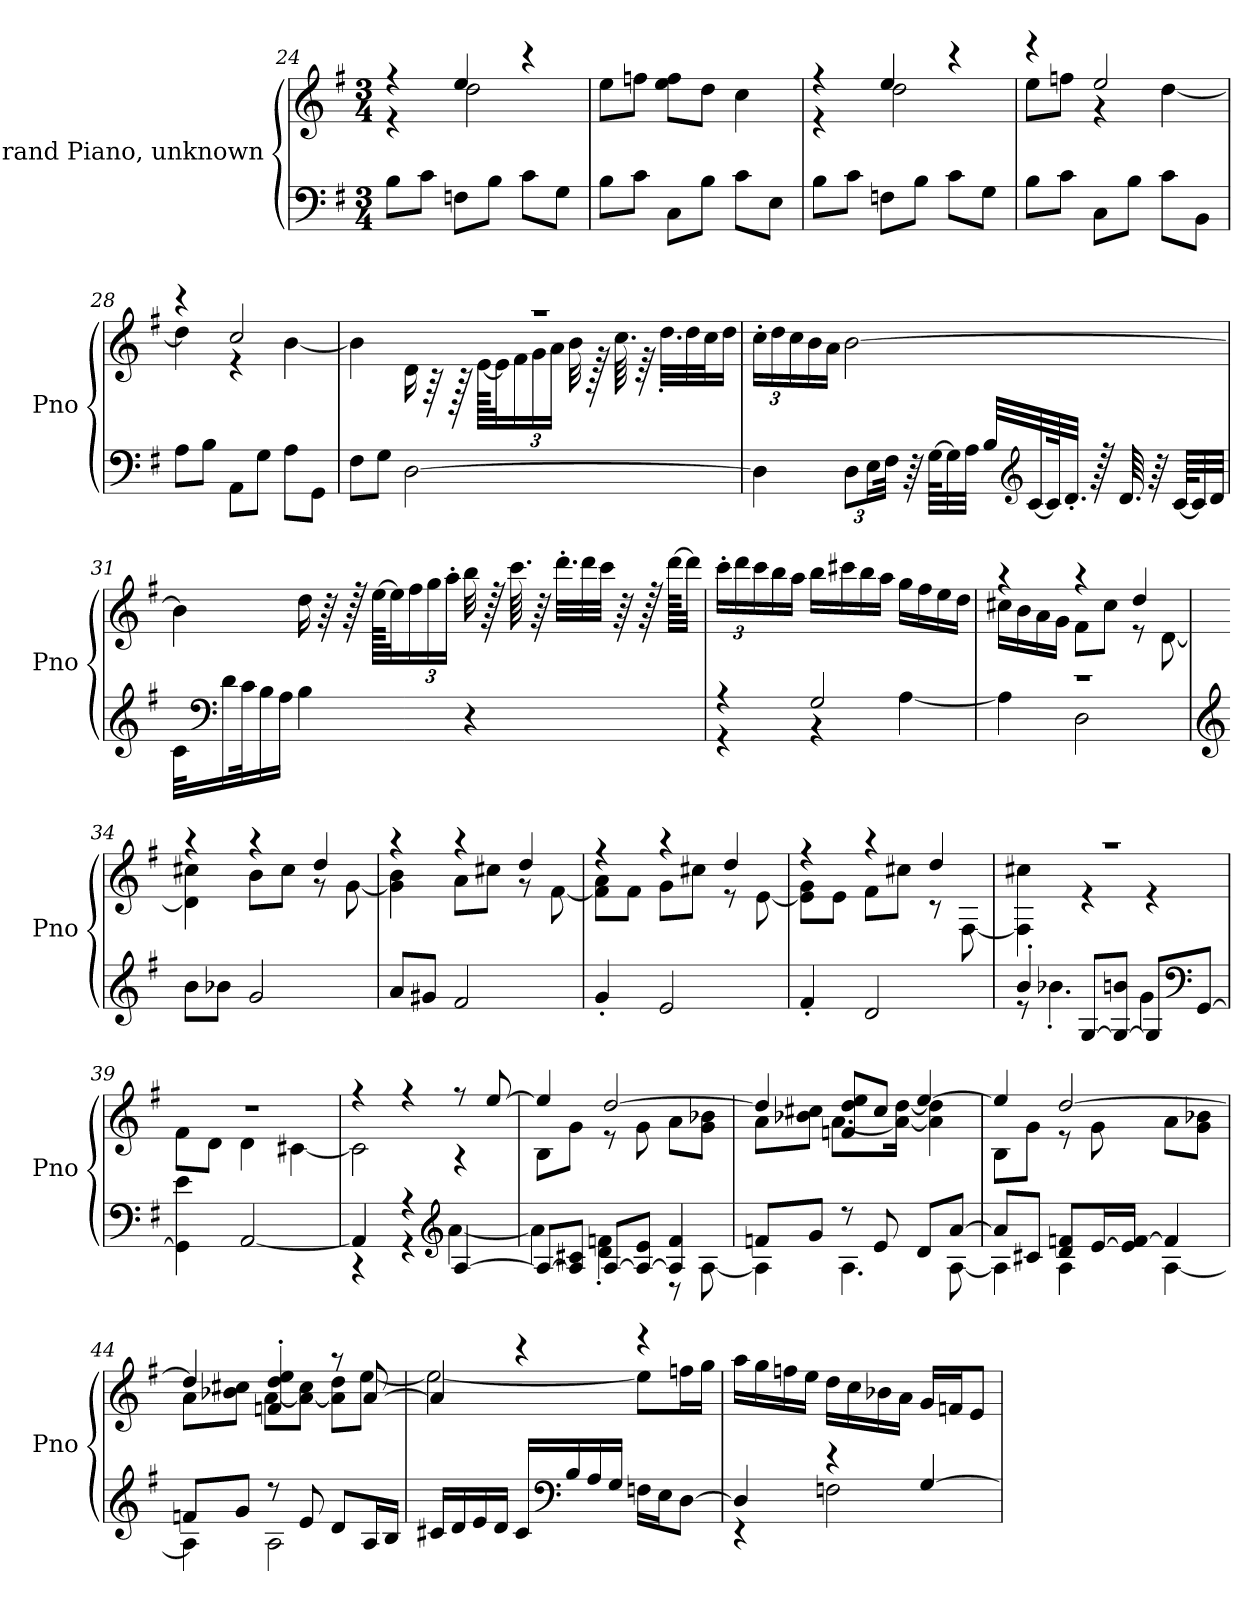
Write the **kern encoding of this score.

**kern	**kern
*part1	*part1
*staff2	*staff1
*I"Grand Piano, unknown	*
*I'Pno	*
*clefF4	*clefG2
*k[f#]	*k[f#]
*M3/4	*M3/4
=24	=24
*	*^
8B\L	4r	4r
8c\J	.	.
8Fn\L	4ee/	2dd\
8B\J	.	.
8c\L	4r	.
8G\J	.	.
*	*v	*v
=25	=25
8B\L	8ee\L
8c\J	8ffn\J
8C\L	8ee\ 8ff\L
8B\J	8dd\J
8c\L	4cc\
8E\J	.
=26	=26
*	*^
8B\L	4r	4r
8c\J	.	.
8Fn\L	4ee/	2dd\
8B\J	.	.
8c\L	4r	.
8G\J	.	.
=27	=27	=27
8B\L	4r	8ee\L
8c\J	.	8ffn\J
8C\L	2ee/	4r
8B\J	.	.
8c\L	.	[4dd\
8BB\J	.	.
=28	=28	=28
8A\L	4r	4dd\]
8B\J	.	.
8AA\L	2cc/	4r
8G\J	.	.
8A\L	.	[4b\
8GG\J	.	.
!!LO:LB:g=z	!!
=29	=29	=29
8F#\L	2.r	4b\]
8G\J	.	.
[2D\	.	16d\
.	.	64r
.	.	128r
.	.	[128e\KKLLL
.	.	32e\J]
*	*	*Xbrackettup
.	.	24f#\
.	.	24g\
.	.	24a\JJ
.	.	32b\
.	.	128r
.	.	64.cc\
.	.	64r
.	.	32.dd'\LLL
.	.	32dd\
.	.	32cc\J
.	.	16dd\JJ
*	*v	*v
=30	=30
4D\]	24cc'\LL
.	24dd\
.	24cc\
.	16b\
.	16a\JJ
*Xbrackettup	*
12D\L	[2b\
24E\L	.
32F#\JJk	.
64r	.
[64G\KLLL	.
32G\]	.
32A\JJJ	.
32B/LLL	.
*clefG2	*
[32c/	.
64c/K]	.
32.d'/JJJ	.
128r	.
64.d/	.
64r	.
[64c/KLLL	.
32c/]	.
32d/JJJ	.
!!LO:PB:g=z
=31	=31
32c\KLL	4b\]
*clefF4	*
16d\	.
32c\K	.
16B\	.
16A\JJ	.
4B\	16dd\
.	64r
.	128r
.	[128ee\KKLLL
.	32ee\J]
.	24ff#\
.	24gg\
.	24aa'\JJ
4r	32bb\
.	128r
.	64.ccc\
.	64r
.	32.ddd'\LLL
.	32ddd\
.	32ccc\JJJ
.	64r
.	128r
.	[128ddd\KKLLL
.	32ddd\JJJ]
=32	=32
*^	*
4r	4r	24ccc'\LL
.	.	24ddd\
.	.	24ccc\
.	.	16bb\
.	.	16aa\JJ
2G/	4r	16bb\LL
.	.	16ccc#X\
.	.	16bb\
.	.	16aa\JJ
.	[4A\	16gg\LL
.	.	16ff#\
.	.	16ee\
.	.	16dd\JJ
!!LO:LB:g=z
=33	=33	=33
*	*	*^
2.r	4A\]	4r	16cc#X\LL
.	.	.	16b\
.	.	.	16a\
.	.	.	16g\JJ
.	2D\	4r	8f#\L
.	.	.	8cc#\J
.	.	4dd/	8r
.	.	.	[8d\
*v	*v	*	*
=34	=34	=34
*clefG2	*	*
8b\L	4r	4d\] 4cc#X\
8b-X\J	.	.
2g/	4r	8b\L
.	.	8cc#\J
.	4dd/	8r
.	.	[8g\
=35	=35	=35
8a/L	4r	4g\] 4b\
8g#X/J	.	.
2f#/	4r	8a\L
.	.	8cc#X\J
.	4dd/	8r
.	.	[8f#\
=36	=36	=36
4g'/	4r	8f#\] 8a\L
.	.	8f#\J
2e/	4r	8g\L
.	.	8cc#X\J
.	4dd/	8r
.	.	[8e\
=37	=37	=37
4f#'/	4r	8e\] 8g\L
.	.	8e\J
2d/	4r	8f#\L
.	.	8cc#X\J
.	4dd/	8r
.	.	[8F#\
!!LO:LB:g=z	!!
=38	=38	=38
*^	*	*
4b'/	8r	2.r	4F#\] 4cc#X\
.	4.b-X'\	.	.
[8G/L	.	.	4r
8G/_ 8bn/J	.	.	.
8G/L]	4g\	.	4r
*clefF4	*	*	*
[8GG/J	.	.	.
*v	*v	*	*
=39	=39	=39
4GG\] 4e\	2.r	8f#\L
.	.	8d\J
[2AA/	.	4d\
.	.	[4c#X\
=40	=40	=40
*^	*	*
4AA/]	4r	4r	2c#\]
4r	4r	4r	.
*clefG2	*	*	*
[4A/	[4a\	8r	4r
.	.	[8ee/	.
=41	=41	=41	=41
8A/L_	4a\]	4ee/]	8B\L
8A/] 8c#X/J	.	.	8g\J
[8A/L	4d\' 4fn\'	[2dd/	8r
8A/_ 8e/J	.	.	8g\
4A/] 4f/	8r	.	8a\L
.	[8A\	.	8g\ 8b-X\J
!!LO:LB:g=z	!!
=42	=42	=42	=42
8fn/L	4A\]	4dd/]	8a\L
8g/J	.	.	8b-X\ 8cc#X\J
8r	4.A\	8fn/ 8dd/ 8ee/L	[8.a\L
8e/	.	8cc#/J	.
.	.	.	16a\_ [16dd\Jk
8d/L	.	[4ee/	4a\] 4dd\]
[8a/J	[8A\	.	.
=43	=43	=43	=43
8a/L]	4A\]	4ee/]	8B\L
8c#X/J	.	.	8g\J
8d/ 8fn/L	4A\	[2dd/	8r
[16e/L	.	.	8g\
16e/] [16f/JJ	.	.	.
4f/]	[4A\	.	8a\L
.	.	.	8g\ 8b-X\J
=44	=44	=44	=44
8fn/L	4A\]	4dd/]	8a\L
8g/J	.	.	8b-X\ 8cc#X\J
8r	2A\	4fn/' 4dd/' 4ee/'	[8a\L
8e/	.	.	8a\_ 8cc#\J
8d/L	.	8r	8a\] 8dd\L
16A/L	.	[8a/	[8ee\J
16B/JJ	.	.	.
*v	*v	*	*
!!LO:LB:g=z	!!
=45	=45	=45
16c#X/LL	4a/]	2ee\_
16d/	.	.
16e/	.	.
16d/JJ	.	.
16c#/LL	4r	.
*clefF4	*	*
16B/	.	.
16A/	.	.
16G/JJ	.	.
16Fn\LL	4r	8ee\L]
16E\J	.	.
[8D\J	.	16ffn\L
.	.	16gg\JJ
*	*v	*v
=46	=46
*^	*
4D/]	4r	16aa\LL
.	.	16gg\
.	.	16ffn\
.	.	16ee\JJ
4r	2Fn\	16dd\LL
.	.	16cc\
.	.	16b-X\
.	.	16a\JJ
[4G/	.	16g/LL
.	.	16fn/J
.	.	8e/J
*v	*v	*
=	=
*-	*-
